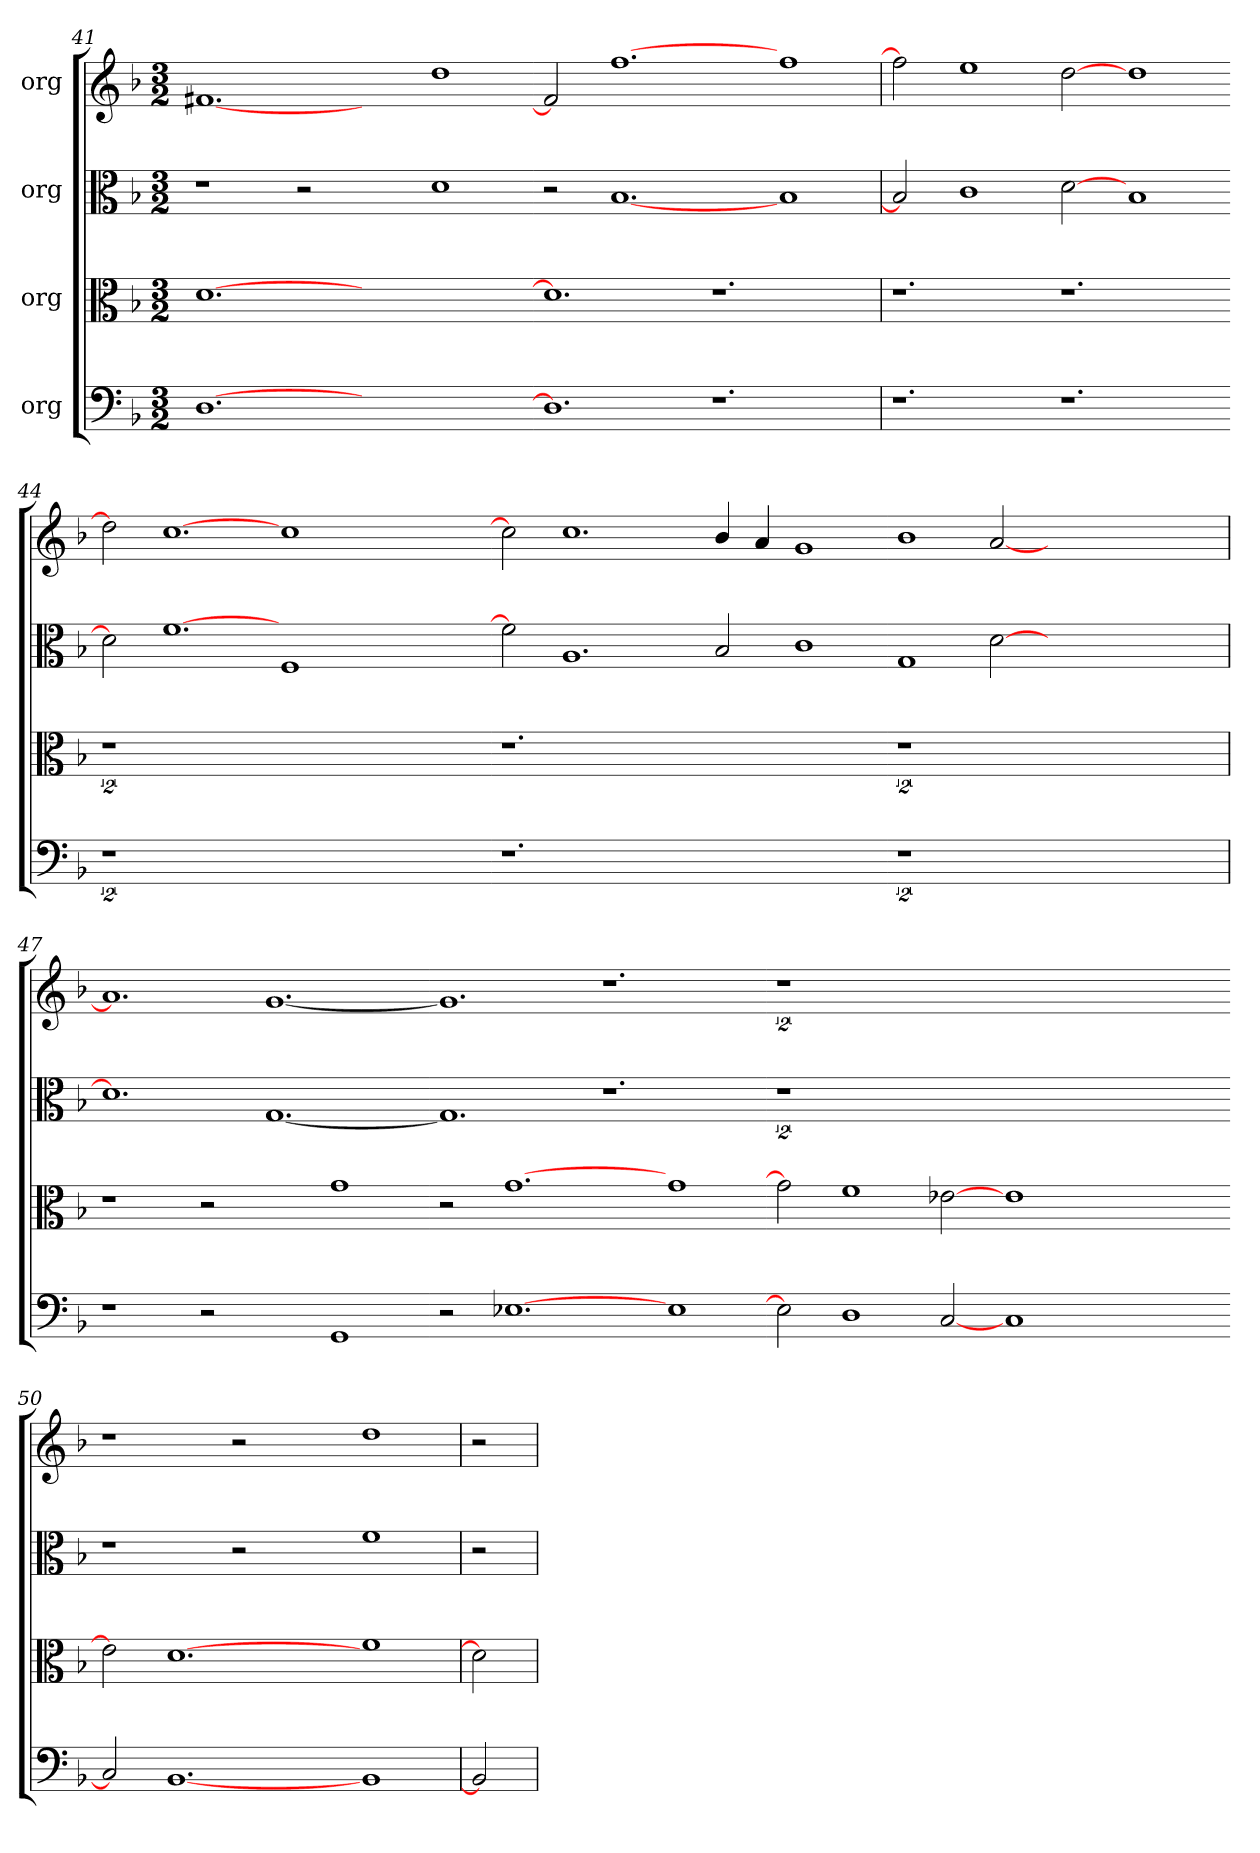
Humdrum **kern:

**kern	**kern	**kern	**kern
*part4	*part3	*part2	*part1
*staff4	*staff3	*staff2	*staff1
*I"org	*I"org	*I"org	*I"org
*clefF4	*clefC3	*clefC3	*clefG2
*k[b-]	*k[b-]	*k[b-]	*k[b-]
*F:	*F:	*F:	*F:
*M3/2	*M3/2	*M3/2	*M3/2
=41	=41	=41	=41
[1.D	[1.d	1r	[1.f#X
.	.	2r	.
1.ryy	1.ryy	2ryy	2ryy
.	.	1d	1dd
=42-	=42-	=42-	=42-
1.D]	1.d]	2r	2f#]
.	.	[1.B-	[1.ff
1.r	1.r	.	.
.	.	1B-	1ff
=43	=43	=43	=43
1.r	1.r	2B-]	2ff]
.	.	1c	1ee
1.r	1.r	[2d	[2dd
.	.	1B-	1dd
=44-	=44-	=44-	=44-
2%9r	2%9r	2d]	2dd]
.	.	[1.f	[1.cc
.	.	1F	1cc
.	.	1.ryy	1.ryy
=45-	=45-	=45-	=45-
1.r	1.r	2f]	2cc]
.	.	1.A	1.cc
0ryy	0ryy	.	.
.	.	2B-/	4b-/
.	.	.	4a/
.	.	1c	1g
=46-	=46-	=46-	=46-
2%9r	2%9r	1G	1b-
.	.	[2d	[2a
.	.	0.ryy	0.ryy
=47	=47	=47	=47
1r	1r	1.d]	1.a]
2r	2r	.	.
2ryy	2ryy	[1.G	[1.g
1GG	1g	.	.
=48-	=48-	=48-	=48-
2r	2r	1.G]	1.g]
[1.E-X	[1.g	.	.
.	.	1.r	1.r
1E-	1g	.	.
=49-	=49-	=49-	=49-
2E-]	2g]	2%9r	2%9r
1D	1f	.	.
[2C	[2e-X	.	.
1C	1e-	.	.
1.ryy	1.ryy	.	.
=50-	=50-	=50-	=50-
2C]	2e-]	1r	1r
[1.BB-	[1.d	.	.
.	.	2r	2r
.	.	2ryy	2ryy
1BB-	1f	1f	1dd
=51	=51	=51	=51
2BB-]	2d]	2r	2r
=	=	=	=
*-	*-	*-	*-
